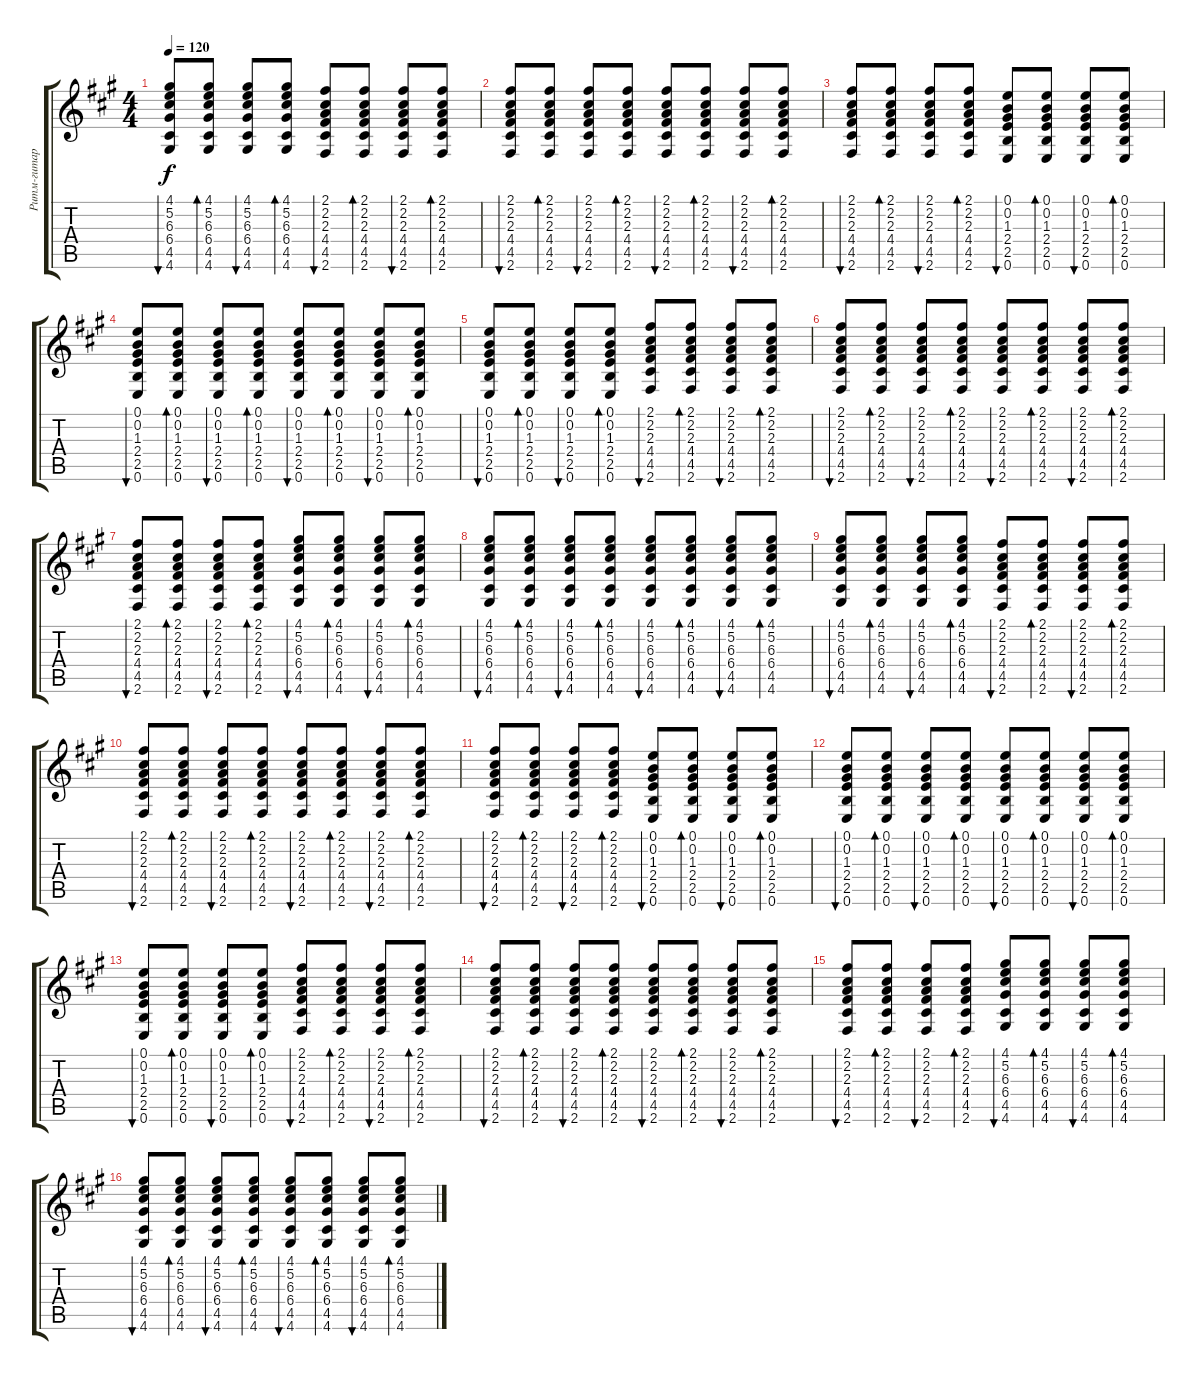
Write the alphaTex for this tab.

\track ("Ритм-гитара" "Ритм-гитар") {instrument electricguitarmuted}
\staff {score tabs}
\tuning (E4 B3 G3 D3 A2 E2) {hide}
\ts (4 4)
\tempo 120
\clef g2
\ks f#minor
(4.1 5.2 6.3 6.4 4.5 4.6).8{bu 60 dy f} (4.1 5.2 6.3 6.4 4.5 4.6).8{bd 60} (4.1 5.2 6.3 6.4 4.5 4.6).8{bu 60} (4.1 5.2 6.3 6.4 4.5 4.6).8{bd 60} (2.1 2.2 2.3 4.4 4.5 2.6).8{bu 60} (2.1 2.2 2.3 4.4 4.5 2.6).8{bd 60} (2.1 2.2 2.3 4.4 4.5 2.6).8{bu 60} (2.1 2.2 2.3 4.4 4.5 2.6).8{bd 60} |
(2.1 2.2 2.3 4.4 4.5 2.6).8{bu 60} (2.1 2.2 2.3 4.4 4.5 2.6).8{bd 60} (2.1 2.2 2.3 4.4 4.5 2.6).8{bu 60} (2.1 2.2 2.3 4.4 4.5 2.6).8{bd 60} (2.1 2.2 2.3 4.4 4.5 2.6).8{bu 60} (2.1 2.2 2.3 4.4 4.5 2.6).8{bd 60} (2.1 2.2 2.3 4.4 4.5 2.6).8{bu 60} (2.1 2.2 2.3 4.4 4.5 2.6).8{bd 60} |
(2.1 2.2 2.3 4.4 4.5 2.6).8{bu 60} (2.1 2.2 2.3 4.4 4.5 2.6).8{bd 60} (2.1 2.2 2.3 4.4 4.5 2.6).8{bu 60} (2.1 2.2 2.3 4.4 4.5 2.6).8{bd 60} (0.1 0.2 1.3 2.4 2.5 0.6).8{bu 60} (0.1 0.2 1.3 2.4 2.5 0.6).8{bd 60} (0.1 0.2 1.3 2.4 2.5 0.6).8{bu 60} (0.1 0.2 1.3 2.4 2.5 0.6).8{bd 60} |
(0.1 0.2 1.3 2.4 2.5 0.6).8{bu 60} (0.1 0.2 1.3 2.4 2.5 0.6).8{bd 60} (0.1 0.2 1.3 2.4 2.5 0.6).8{bu 60} (0.1 0.2 1.3 2.4 2.5 0.6).8{bd 60} (0.1 0.2 1.3 2.4 2.5 0.6).8{bu 60} (0.1 0.2 1.3 2.4 2.5 0.6).8{bd 60} (0.1 0.2 1.3 2.4 2.5 0.6).8{bu 60} (0.1 0.2 1.3 2.4 2.5 0.6).8{bd 60} |
(0.1 0.2 1.3 2.4 2.5 0.6).8{bu 60} (0.1 0.2 1.3 2.4 2.5 0.6).8{bd 60} (0.1 0.2 1.3 2.4 2.5 0.6).8{bu 60} (0.1 0.2 1.3 2.4 2.5 0.6).8{bd 60} (2.1 2.2 2.3 4.4 4.5 2.6).8{bu 60} (2.1 2.2 2.3 4.4 4.5 2.6).8{bd 60} (2.1 2.2 2.3 4.4 4.5 2.6).8{bu 60} (2.1 2.2 2.3 4.4 4.5 2.6).8{bd 60} |
(2.1 2.2 2.3 4.4 4.5 2.6).8{bu 60} (2.1 2.2 2.3 4.4 4.5 2.6).8{bd 60} (2.1 2.2 2.3 4.4 4.5 2.6).8{bu 60} (2.1 2.2 2.3 4.4 4.5 2.6).8{bd 60} (2.1 2.2 2.3 4.4 4.5 2.6).8{bu 60} (2.1 2.2 2.3 4.4 4.5 2.6).8{bd 60} (2.1 2.2 2.3 4.4 4.5 2.6).8{bu 60} (2.1 2.2 2.3 4.4 4.5 2.6).8{bd 60} |
(2.1 2.2 2.3 4.4 4.5 2.6).8{bu 60} (2.1 2.2 2.3 4.4 4.5 2.6).8{bd 60} (2.1 2.2 2.3 4.4 4.5 2.6).8{bu 60} (2.1 2.2 2.3 4.4 4.5 2.6).8{bd 60} (4.1 5.2 6.3 6.4 4.5 4.6).8{bu 60} (4.1 5.2 6.3 6.4 4.5 4.6).8{bd 60} (4.1 5.2 6.3 6.4 4.5 4.6).8{bu 60} (4.1 5.2 6.3 6.4 4.5 4.6).8{bd 60} |
(4.1 5.2 6.3 6.4 4.5 4.6).8{bu 60} (4.1 5.2 6.3 6.4 4.5 4.6).8{bd 60} (4.1 5.2 6.3 6.4 4.5 4.6).8{bu 60} (4.1 5.2 6.3 6.4 4.5 4.6).8{bd 60} (4.1 5.2 6.3 6.4 4.5 4.6).8{bu 60} (4.1 5.2 6.3 6.4 4.5 4.6).8{bd 60} (4.1 5.2 6.3 6.4 4.5 4.6).8{bu 60} (4.1 5.2 6.3 6.4 4.5 4.6).8{bd 60} |
(4.1 5.2 6.3 6.4 4.5 4.6).8{bu 60} (4.1 5.2 6.3 6.4 4.5 4.6).8{bd 60} (4.1 5.2 6.3 6.4 4.5 4.6).8{bu 60} (4.1 5.2 6.3 6.4 4.5 4.6).8{bd 60} (2.1 2.2 2.3 4.4 4.5 2.6).8{bu 60} (2.1 2.2 2.3 4.4 4.5 2.6).8{bd 60} (2.1 2.2 2.3 4.4 4.5 2.6).8{bu 60} (2.1 2.2 2.3 4.4 4.5 2.6).8{bd 60} |
(2.1 2.2 2.3 4.4 4.5 2.6).8{bu 60} (2.1 2.2 2.3 4.4 4.5 2.6).8{bd 60} (2.1 2.2 2.3 4.4 4.5 2.6).8{bu 60} (2.1 2.2 2.3 4.4 4.5 2.6).8{bd 60} (2.1 2.2 2.3 4.4 4.5 2.6).8{bu 60} (2.1 2.2 2.3 4.4 4.5 2.6).8{bd 60} (2.1 2.2 2.3 4.4 4.5 2.6).8{bu 60} (2.1 2.2 2.3 4.4 4.5 2.6).8{bd 60} |
(2.1 2.2 2.3 4.4 4.5 2.6).8{bu 60} (2.1 2.2 2.3 4.4 4.5 2.6).8{bd 60} (2.1 2.2 2.3 4.4 4.5 2.6).8{bu 60} (2.1 2.2 2.3 4.4 4.5 2.6).8{bd 60} (0.1 0.2 1.3 2.4 2.5 0.6).8{bu 60} (0.1 0.2 1.3 2.4 2.5 0.6).8{bd 60} (0.1 0.2 1.3 2.4 2.5 0.6).8{bu 60} (0.1 0.2 1.3 2.4 2.5 0.6).8{bd 60} |
(0.1 0.2 1.3 2.4 2.5 0.6).8{bu 60} (0.1 0.2 1.3 2.4 2.5 0.6).8{bd 60} (0.1 0.2 1.3 2.4 2.5 0.6).8{bu 60} (0.1 0.2 1.3 2.4 2.5 0.6).8{bd 60} (0.1 0.2 1.3 2.4 2.5 0.6).8{bu 60} (0.1 0.2 1.3 2.4 2.5 0.6).8{bd 60} (0.1 0.2 1.3 2.4 2.5 0.6).8{bu 60} (0.1 0.2 1.3 2.4 2.5 0.6).8{bd 60} |
(0.1 0.2 1.3 2.4 2.5 0.6).8{bu 60} (0.1 0.2 1.3 2.4 2.5 0.6).8{bd 60} (0.1 0.2 1.3 2.4 2.5 0.6).8{bu 60} (0.1 0.2 1.3 2.4 2.5 0.6).8{bd 60} (2.1 2.2 2.3 4.4 4.5 2.6).8{bu 60} (2.1 2.2 2.3 4.4 4.5 2.6).8{bd 60} (2.1 2.2 2.3 4.4 4.5 2.6).8{bu 60} (2.1 2.2 2.3 4.4 4.5 2.6).8{bd 60} |
(2.1 2.2 2.3 4.4 4.5 2.6).8{bu 60} (2.1 2.2 2.3 4.4 4.5 2.6).8{bd 60} (2.1 2.2 2.3 4.4 4.5 2.6).8{bu 60} (2.1 2.2 2.3 4.4 4.5 2.6).8{bd 60} (2.1 2.2 2.3 4.4 4.5 2.6).8{bu 60} (2.1 2.2 2.3 4.4 4.5 2.6).8{bd 60} (2.1 2.2 2.3 4.4 4.5 2.6).8{bu 60} (2.1 2.2 2.3 4.4 4.5 2.6).8{bd 60} |
(2.1 2.2 2.3 4.4 4.5 2.6).8{bu 60} (2.1 2.2 2.3 4.4 4.5 2.6).8{bd 60} (2.1 2.2 2.3 4.4 4.5 2.6).8{bu 60} (2.1 2.2 2.3 4.4 4.5 2.6).8{bd 60} (4.1 5.2 6.3 6.4 4.5 4.6).8{bu 60} (4.1 5.2 6.3 6.4 4.5 4.6).8{bd 60} (4.1 5.2 6.3 6.4 4.5 4.6).8{bu 60} (4.1 5.2 6.3 6.4 4.5 4.6).8{bd 60} |
(4.1 5.2 6.3 6.4 4.5 4.6).8{bu 60} (4.1 5.2 6.3 6.4 4.5 4.6).8{bd 60} (4.1 5.2 6.3 6.4 4.5 4.6).8{bu 60} (4.1 5.2 6.3 6.4 4.5 4.6).8{bd 60} (4.1 5.2 6.3 6.4 4.5 4.6).8{bu 60} (4.1 5.2 6.3 6.4 4.5 4.6).8{bd 60} (4.1 5.2 6.3 6.4 4.5 4.6).8{bu 60} (4.1 5.2 6.3 6.4 4.5 4.6).8{bd 60}
